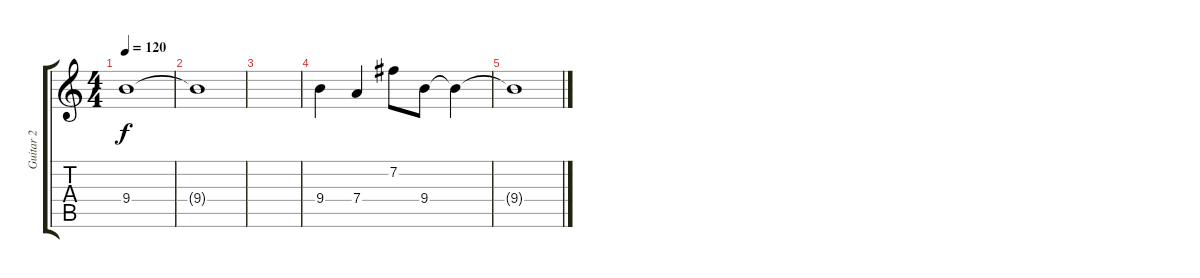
\track ("Guitar 2" "Guitar 2") {instrument overdrivenguitar}
\staff {score tabs}
\tuning (E4 B3 G3 D3 A2 E2) {hide}
\ts (4 4)
\tempo 120
\clef g2
\ks c
9.4{t}.1{dy f} |
9.4{t}.1 |
|
9.4.4 7.4.4 7.2.8 9.4.8 9.4{t}.4 |
9.4{t}.1
